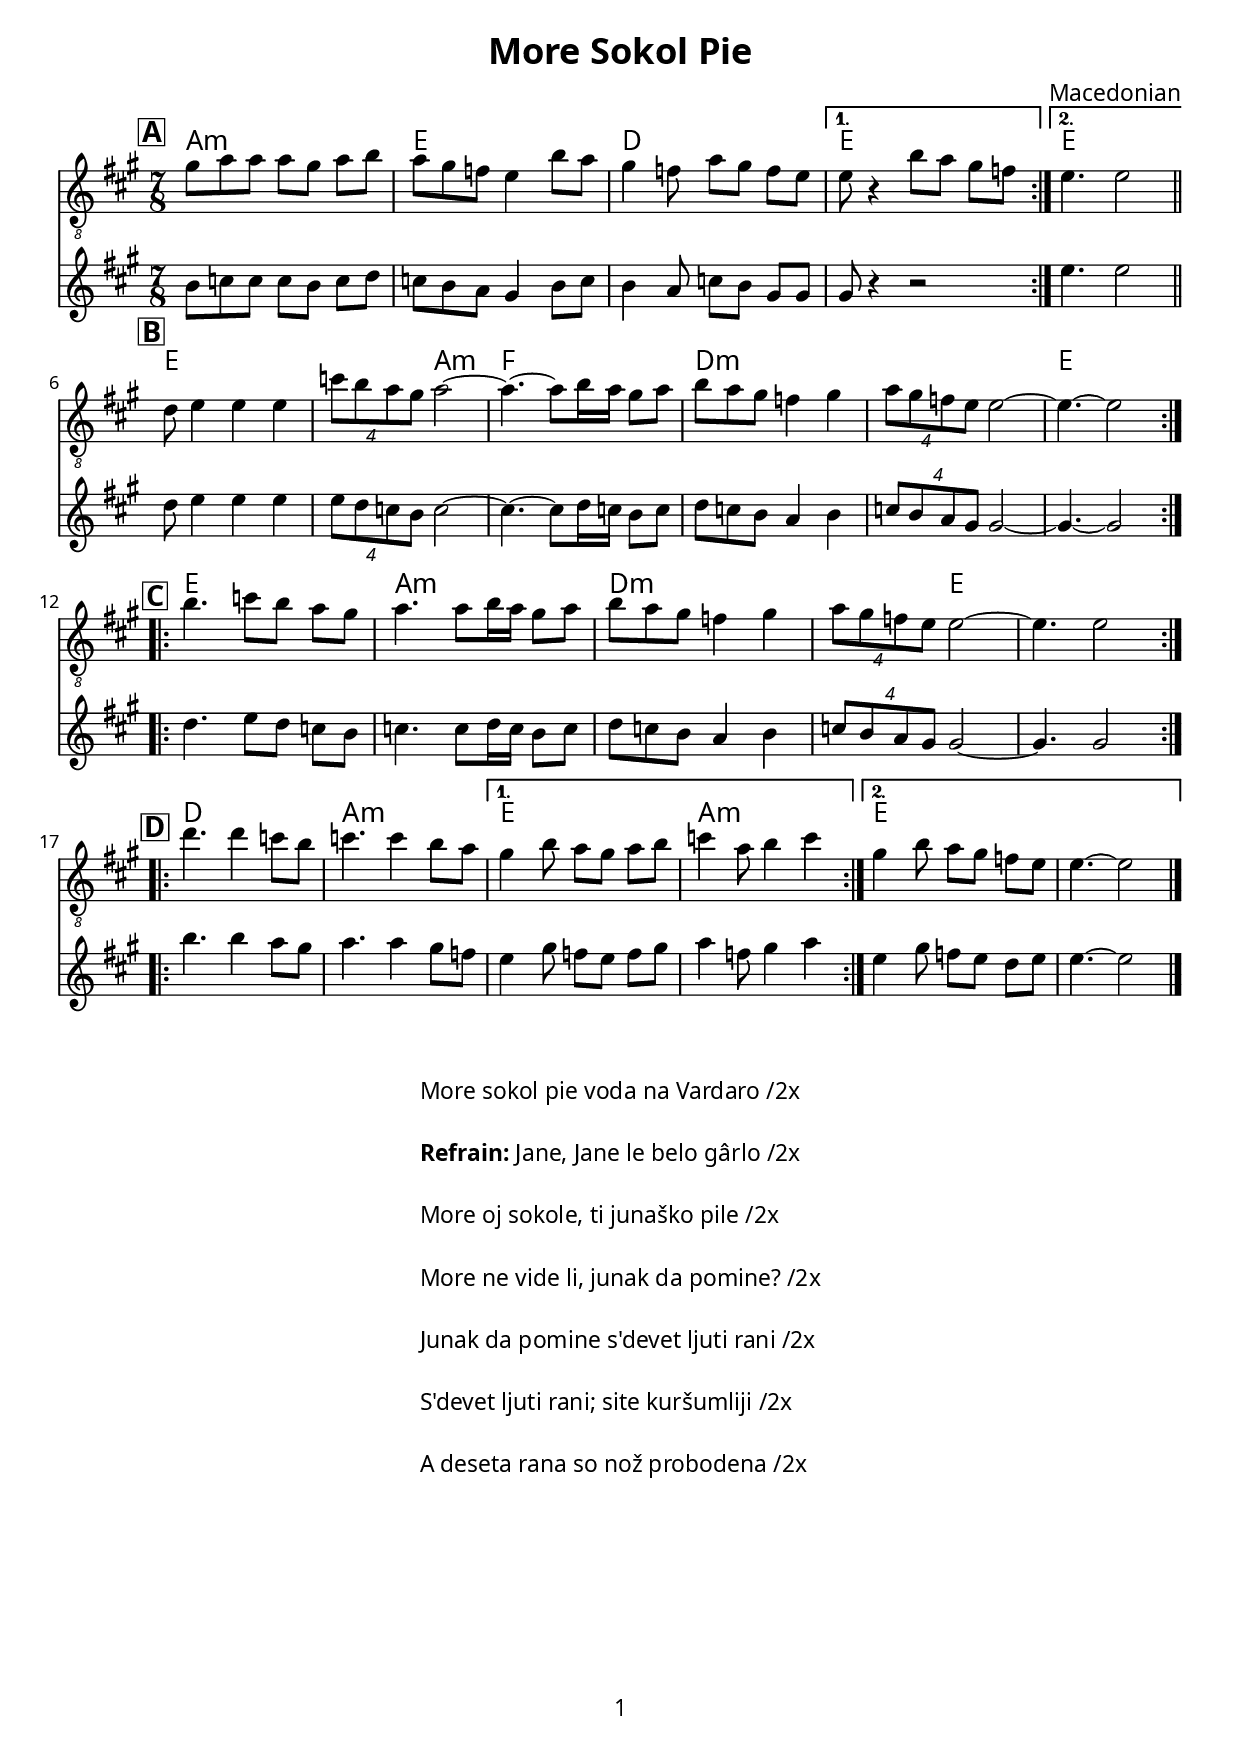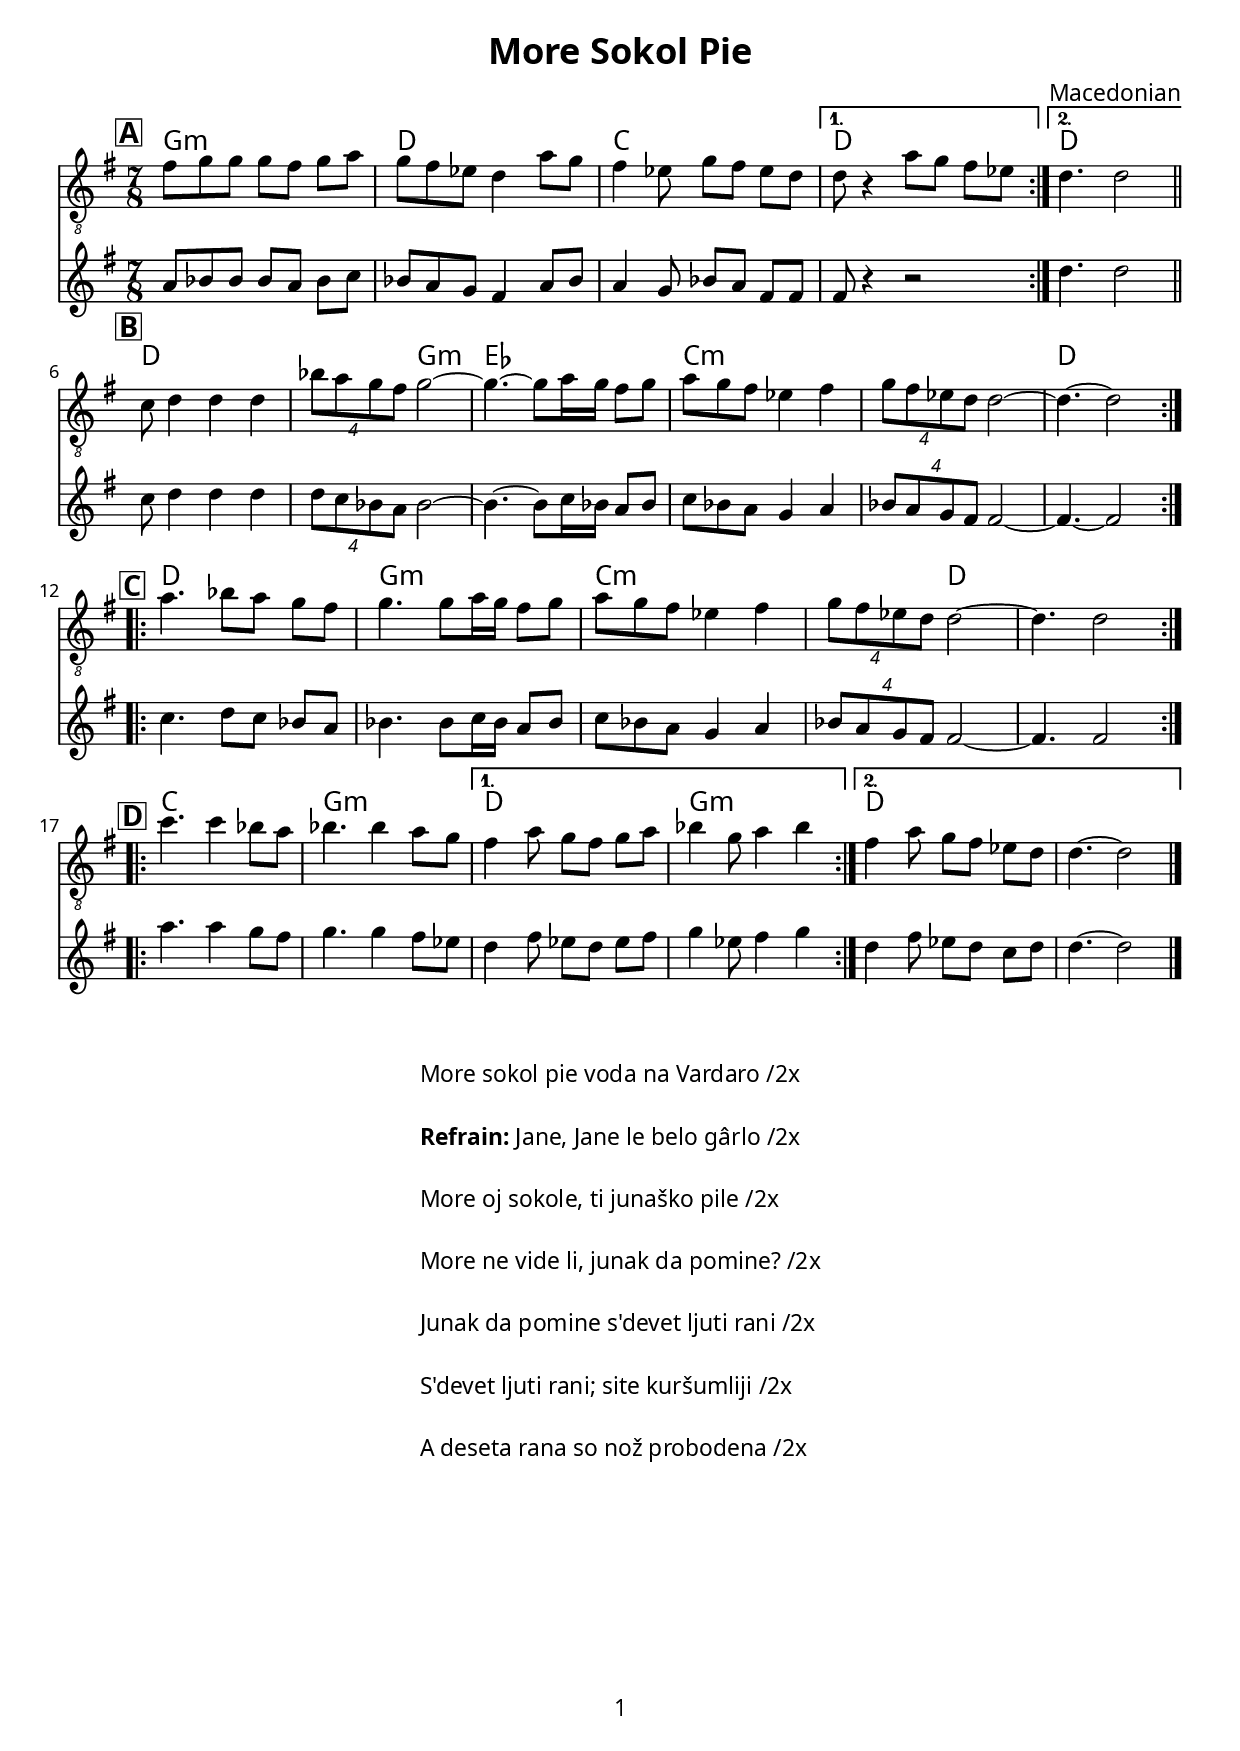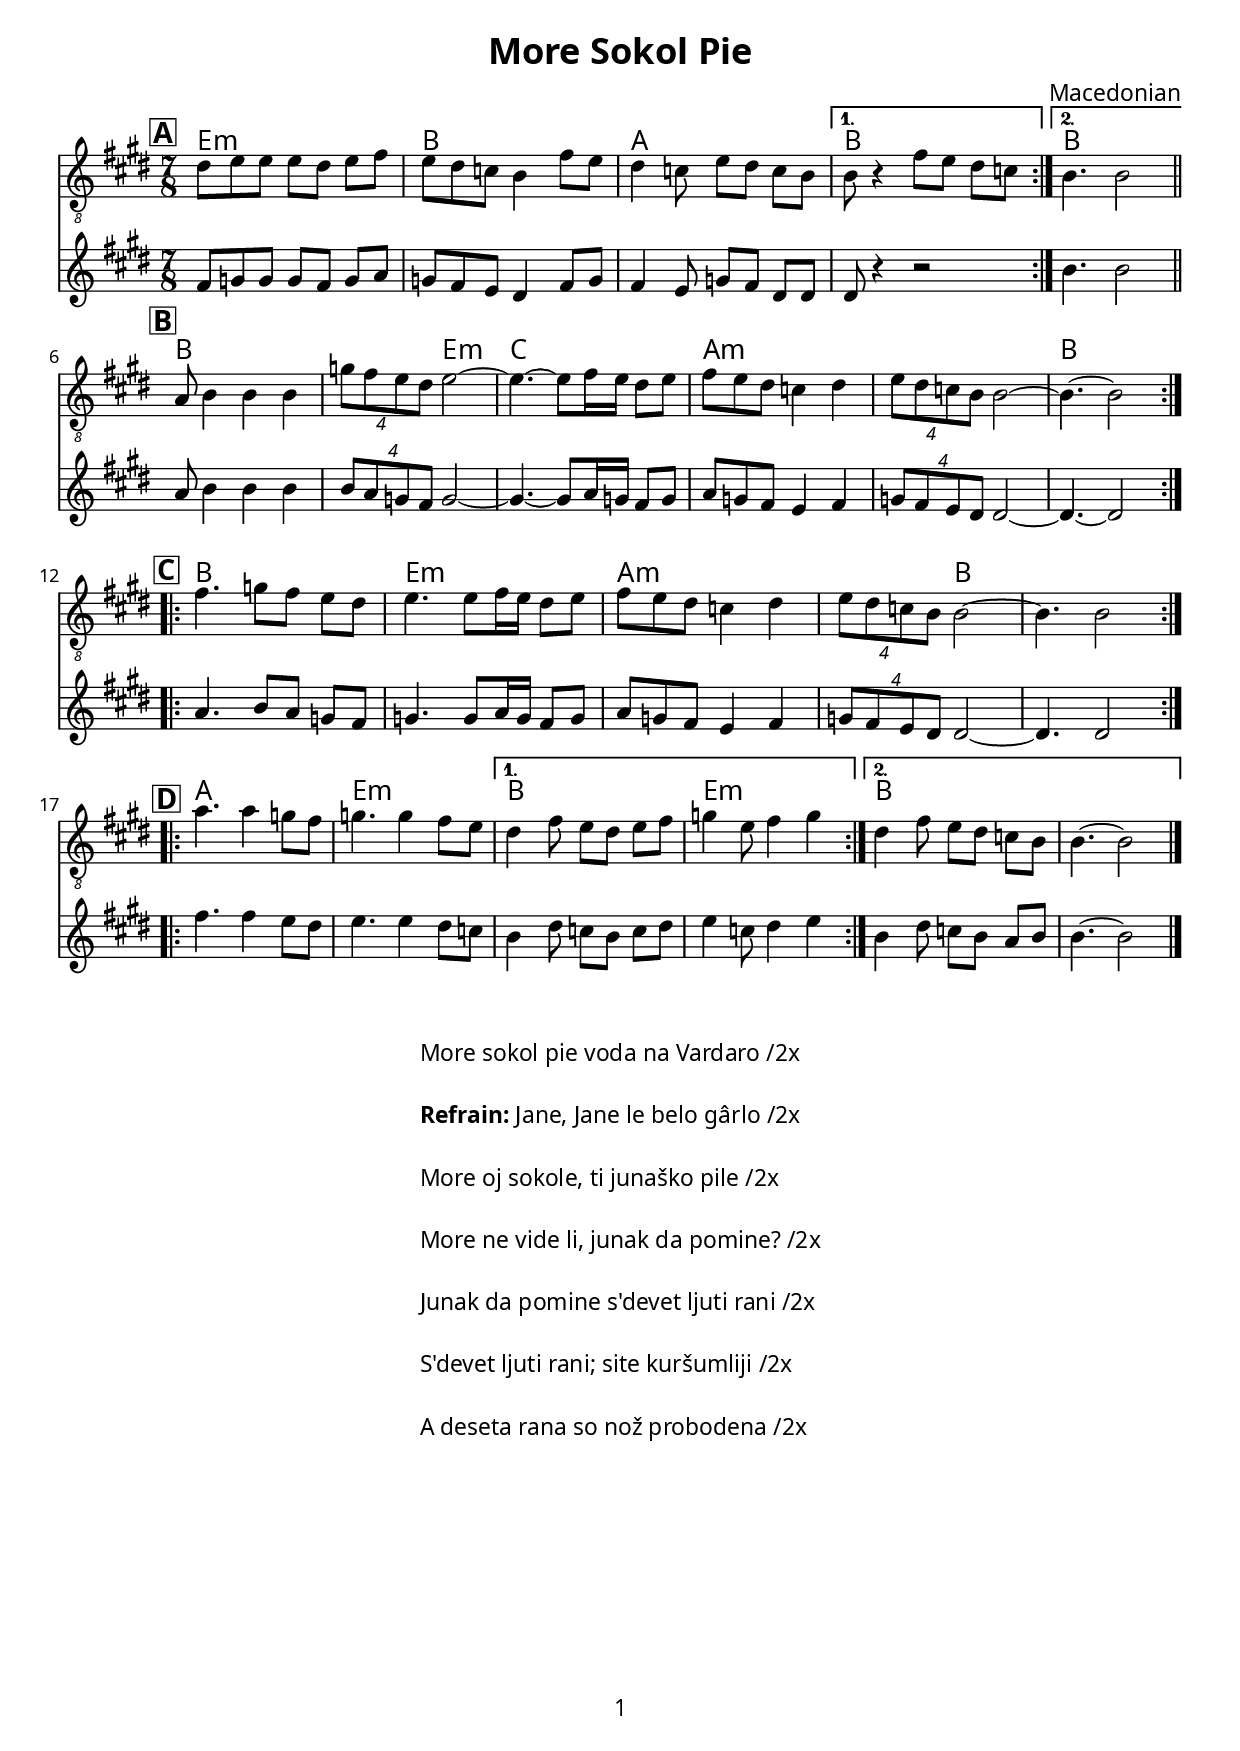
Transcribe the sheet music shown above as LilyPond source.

% {{{ PARAMETRI
  myTitle = "More Sokol Pie"
  mySubTitle = "Macedonian"
  myKey = \key g \major
  myTime = \time #'(3 2 2) 7/8
  myTempo =  #(ly:make-moment 190 4)
% }}}

% INTESTAZIONE {{{
\version "2.18.2"

\header {
  title = \myTitle
  composer = \mySubTitle
}

\paper{
  print-first-page-number = ##t
  oddHeaderMarkup = \markup \null
  evenHeaderMarkup = \markup \null
  oddFooterMarkup = \markup {
    \fill-line {
      \on-the-fly \print-page-number-check-first
      \fromproperty #'page:page-number-string
    }
  }
  evenFooterMarkup = \oddFooterMarkup
  #(set-global-staff-size 10)
  myStaffSize = #20
  fonts = #(make-pango-font-tree
  "FontAwesome"
  "FontAwesome"
  "FontAwesome"
  (/ myStaffSize 20))
}

global = {
  \myKey
  \numericTimeSignature
  \myTime
  \set Score.markFormatter = #format-mark-box-alphabet
}
\layout { indent = #0 }
%}}}

% TEMA UNO {{{
temaUno = {
  % A
  \mark \default
  \repeat volta 2 { fis8 g g g fis g a | g fis ees d4 a'8 g| fis4 ees8 g fis ees d|}
  \alternative{
    {d r4 a'8 g fis ees |}
    {d4. d2}
  }\bar"||" \break

  % B
  \mark \default
  \repeat volta 2{
    c8 d4 d d | \tuplet 4/3 {bes'8 a g fis} g2~ | g4.~ g8 a16 g fis8 g| 
    a g fis ees4 fis | \tuplet 4/3 {g8 fis ees d} d2~ | d4.~ d2 |
  }

  % C
  \mark \default
  \repeat volta 2{
    a'4. bes8 a g fis | g4. g8 a16 g fis8 g | a g fis ees4 fis |
    \tuplet 4/3 {g8 fis ees d} d2~ | d4. d2 |
  }

  % D
  \mark \default
  \repeat volta 2{
    c'4. c4 bes8 a | bes4. bes4 a8 g |
  }
  \alternative{
    {fis4 a8 g fis g a | bes4 g8 a4 bes|}
    {fis4 a8 g fis ees d| d4.~ d2 |}
  }\bar"|."
}
% }}}

% {{{ TEMA DUE
  temaDue = {
    % A
    \mark \default
    \repeat volta 2 {
      a'8 bes bes bes a bes c | bes a g fis4 a8 bes | a4 g8 bes a fis fis | 
    }
    \alternative{
      {fis8 r4 r2 |}
      {d'4. d2}
    }\break

    % B
    \mark \default
    \repeat volta 2{
      c8 d4 d d |\tuplet 4/3 {d8 c bes a} bes2~ | bes4.~ bes8 c16 bes a8 bes| 
      c8 bes a g4 a4 | \tuplet 4/3 {bes8 a g fis} fis2~ | fis4.~ fis2 |
    }\break

    % C
    \mark \default
    \repeat volta 2{
      c'4. d8 c bes a | bes4. bes8 c16 bes a8 bes | c bes a g4 a |
      \tuplet 4/3 {bes8 a g fis} fis2~ | fis4. fis2 |
    } \break

    % D
    \repeat volta 2{
      a'4. a4 g8 fis | g4. g4 fis8 ees |
    }
    \alternative{
      {d4 fis8 ees d ees fis | g4 ees8 fis4 g|}
      {d4 fis8 ees d c d| d4.~ d2 |}
    }\bar"|."
  }
% }}}

% {{{ ACCORDI
accordi = \chordmode{
  \set chordChanges = ##t
  \repeat volta 2{
    g1*7/8:m | d1*7/8 | c1*7/8 |
  }
  \alternative{
    {d1*7/8|}
    {d1*7/8|}
  }

  \repeat volta 2{
    d1*7/8 | d4. g2:m | ees1*7/8 | c1*7/8:m | c1*7/8:m | d1*7/8 | 
  }

  \repeat volta 2{
    d1*7/8 | g1*7/8:m | c1*7/8:m | c4.:m d2 | d1*7/8 | 
  }

  \repeat volta 2{
    c1*7/8 | g1*7/8:m | 
  }
  \alternative{
    {d1*7/8| g1*7/8:m|}
    {d1*7/8| d1*7/8 |}
  }
}
% }}}

% LYRICS {{{
testoCompleto=\markup {
  \vspace #2
  \fill-line {
    \column {
      \line { More sokol pie voda na Vardaro /2x}
      \hspace #1
      \line { \bold Refrain: Jane, Jane le belo gârlo /2x}
      \hspace #1
      \line { More oj sokole, ti junaško pile /2x}
      \hspace #1
      \line { More ne vide li, junak da pomine? /2x}
      \hspace #1
      \line { Junak da pomine s'devet ljuti rani /2x}
      \hspace #1
      \line { S'devet ljuti rani; site kuršumliji /2x}
      \hspace #1
      \line { A deseta rana so nož probodena /2x}
    }
  }
}
% }}}

% SCORE {{{
temaUnoPart = \relative c' {
  \global 
  \temaUno
}

temaDuePart = \relative c' {
  \global 
  \temaDue
}

chordsPart ={
  \new ChordNames {
    \global 
    \accordi
  }
}

temaUnoPart = \new Staff \with {
  instrumentName = ""
  midiInstrument = "piano"
} { \clef "treble_8" \temaUnoPart }

temaDue = \new Staff \with {
  instrumentName = ""
  midiInstrument = "piano"
} { \clef "treble_8" \temaDuePart }

scoreContent = << 
      \chordsPart
      \temaUnoPart
      \temaDuePart
>>
%}}}

% {{{ BOOKS
  \book{
    \bookOutputSuffix "C"
    \score {
      \scoreContent
      \layout {}
      \midi { \context { \Score tempoWholesPerMinute = #(ly:make-moment 190 4) } }
    }
    \testoCompleto
  }

  \book{
    \bookOutputSuffix "Bb"
    \score { \transpose c d {\scoreContent} }
    \testoCompleto
  }

  \book{
    \bookOutputSuffix "Eb"
    \score { \transpose ees c { \scoreContent } }
    \testoCompleto
  }
% }}}
